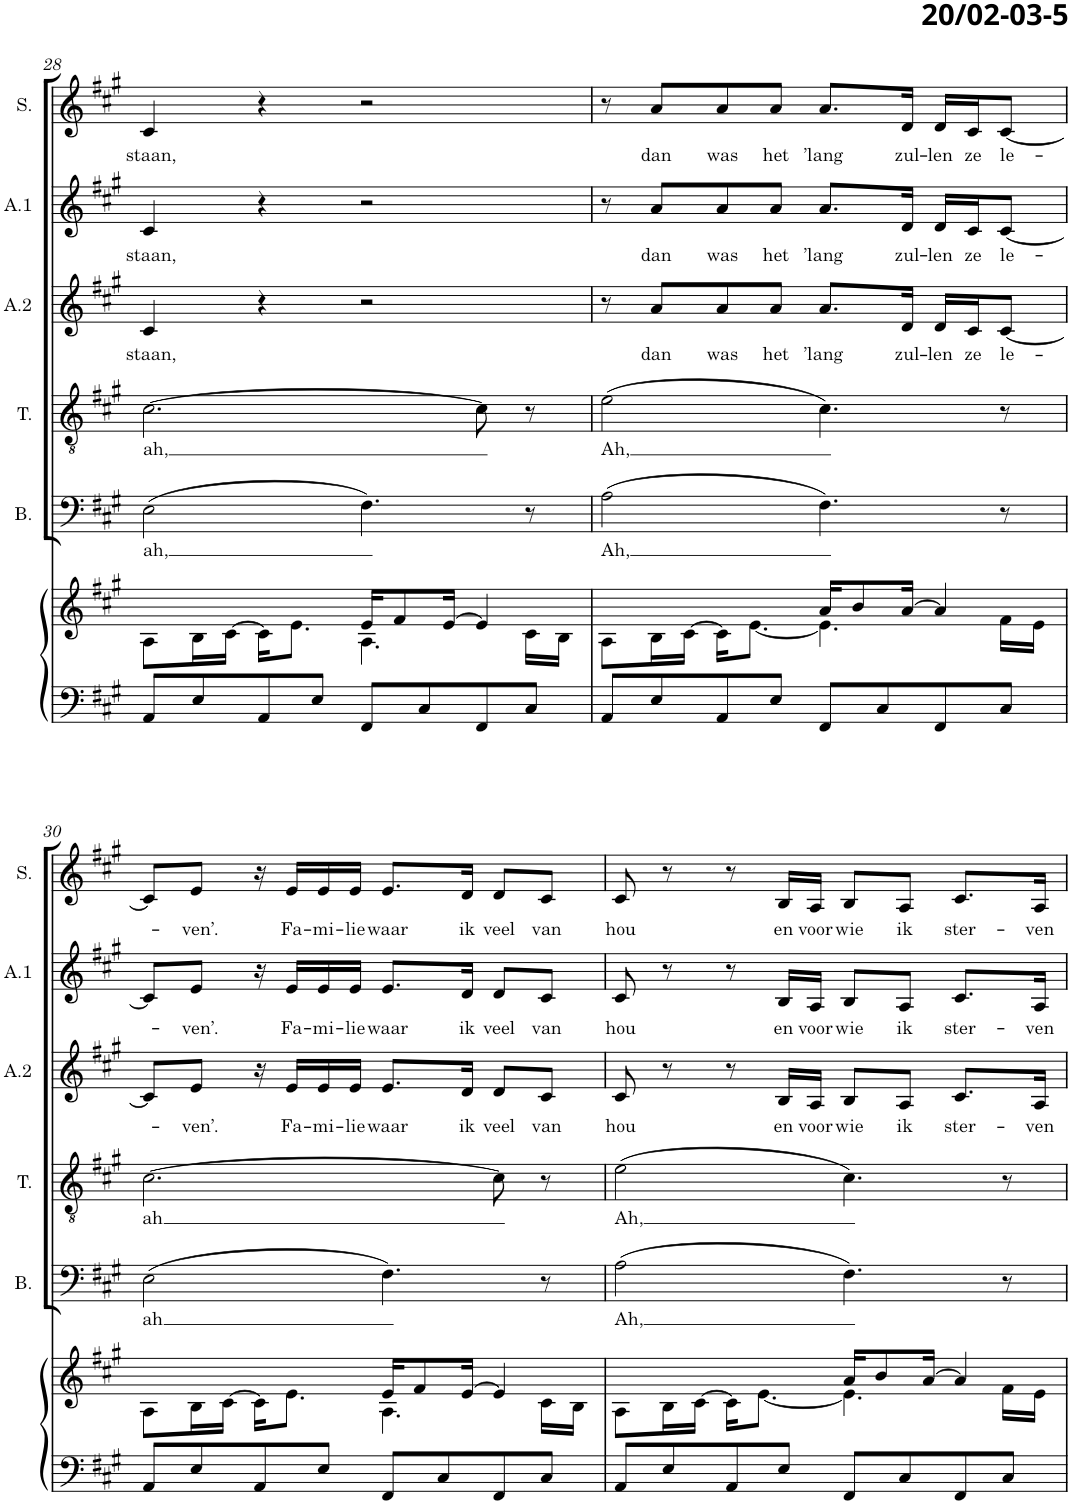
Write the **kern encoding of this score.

**kern	**kern	**kern	**text	**kern	**text	**kern	**text	**kern	**text	**kern	**text
*part6	*part6	*part5	*part5	*part4	*part4	*part3	*part3	*part2	*part2	*part1	*part1
*staff7	*staff6	*staff5	*staff5	*staff4	*staff4	*staff3	*staff3	*staff2	*staff2	*staff1	*staff1
*I"Piano	*	*I"Bass	*	*I"Tenor	*	*I"Alt 2	*	*I"Alt 1	*	*I"Sopraan	*
*I'Pno	*	*I'B.	*	*I'T.	*	*I'A.2	*	*I'A.1	*	*I'S.	*
!!LO:PB:g=z
*clefF4	*clefG2	*clefF4	*	*clefGv2	*	*clefG2	*	*clefG2	*	*clefG2	*
*	*	*Trd12c21	*	*	*	*	*	*	*	*Trd1c2	*
*k[f#c#g#]	*k[f#c#g#]	*k[f#c#g#]	*	*k[f#c#g#]	*	*k[f#c#g#]	*	*k[f#c#g#]	*	*k[f#c#g#]	*
*M4/4	*M4/4	*M4/4	*	*M4/4	*	*M4/4	*	*M4/4	*	*M4/4	*
=28	=28	=28	=28	=28	=28	=28	=28	=28	=28	=28	=28
*	*^	*	*	*	*	*	*	*	*	*	*
!	!	!	!	!LO:LY:b	!	!LO:LY:b	!	!LO:LY:b	!	!LO:LY:b	!	!LO:LY:b
8AA/L	8A\L	2ryy	(2E\	ah,	[2.c#\	ah,	4c#/	staan,	4c#/	staan,	4c#/	staan,
8E/	16B\L	.	.	.	.	.	.	.	.	.	.	.
.	[16c#\JJ	.	.	.	.	.	.	.	.	.	.	.
8AA/	16c#\KL]	.	.	.	.	.	4r	.	4r	.	4r	.
.	8.e\J	.	.	.	.	.	.	.	.	.	.	.
8E/J	.	.	.	.	.	.	.	.	.	.	.	.
8FF#/L	4.A\	16e/KL	4.F#\)	.	.	.	2r	.	2r	.	2r	.
.	.	8f#/	.	.	.	.	.	.	.	.	.	.
8C#/	.	.	.	.	.	.	.	.	.	.	.	.
.	.	[16e/Jk	.	.	.	.	.	.	.	.	.	.
8FF#/	.	4e/]	.	.	8c#\]	.	.	.	.	.	.	.
8C#/J	16c#\LL	.	8r	.	8r	.	.	.	.	.	.	.
.	16B\JJ	.	.	.	.	.	.	.	.	.	.	.
=29	=29	=29	=29	=29	=29	=29	=29	=29	=29	=29	=29	=29
!	!	!	!	!LO:LY:b	!	!LO:LY:b	!	!	!	!	!	!
8AA/L	8A\L	2ryy	(2A\	Ah,	(2e\	Ah,	8r	.	8r	.	8r	.
!	!	!	!	!	!	!	!	!LO:LY:b	!	!LO:LY:b	!	!LO:LY:b
8E/	16B\L	.	.	.	.	.	8a/L	dan	8a/L	dan	8a/L	dan
.	[16c#\JJ	.	.	.	.	.	.	.	.	.	.	.
!	!	!	!	!	!	!	!	!LO:LY:b	!	!LO:LY:b	!	!LO:LY:b
8AA/	16c#\KL]	.	.	.	.	.	8a/	was	8a/	was	8a/	was
.	[8.e\J	.	.	.	.	.	.	.	.	.	.	.
!	!	!	!	!	!	!	!	!LO:LY:b	!	!LO:LY:b	!	!LO:LY:b
8E/J	.	.	.	.	.	.	8a/J	het	8a/J	het	8a/J	het
!	!	!	!	!	!	!	!	!LO:LY:b	!	!LO:LY:b	!	!LO:LY:b
8FF#/L	4.e\]	16a/KL	4.F#\)	.	4.c#\)	.	8.a/L	’lang	8.a/L	’lang	8.a/L	’lang
.	.	8b/	.	.	.	.	.	.	.	.	.	.
8C#/	.	.	.	.	.	.	.	.	.	.	.	.
!	!	!	!	!	!	!	!	!LO:LY:b	!	!LO:LY:b	!	!LO:LY:b
.	.	[16a/Jk	.	.	.	.	16d/Jk	zul-	16d/Jk	zul-	16d/Jk	zul-
!	!	!	!	!	!	!	!	!LO:LY:b	!	!LO:LY:b	!	!LO:LY:b
8FF#/	.	4a/]	.	.	.	.	16d/LL	-len	16d/LL	-len	16d/LL	-len
!	!	!	!	!	!	!	!	!LO:LY:b	!	!LO:LY:b	!	!LO:LY:b
.	.	.	.	.	.	.	16c#/J	ze	16c#/J	ze	16c#/J	ze
!	!	!	!	!	!	!	!	!LO:LY:b	!	!LO:LY:b	!	!LO:LY:b
8C#/J	16f#\LL	.	8r	.	8r	.	[8c#/J	le-	[8c#/J	le-	[8c#/J	le-
.	16e\JJ	.	.	.	.	.	.	.	.	.	.	.
!!LO:LB:g=z
=30	=30	=30	=30	=30	=30	=30	=30	=30	=30	=30	=30	=30
!	!	!	!	!LO:LY:b	!	!LO:LY:b	!	!	!	!	!	!
8AA/L	8A\L	2ryy	(2E\	ah	[2.c#\	ah	8c#/L]	.	8c#/L]	.	8c#/L]	.
!	!	!	!	!	!	!	!	!LO:LY:b	!	!LO:LY:b	!	!LO:LY:b
8E/	16B\L	.	.	.	.	.	8e/J	-ven’.	8e/J	-ven’.	8e/J	-ven’.
.	[16c#\JJ	.	.	.	.	.	.	.	.	.	.	.
8AA/	16c#\KL]	.	.	.	.	.	16r	.	16r	.	16r	.
!	!	!	!	!	!	!	!	!LO:LY:b	!	!LO:LY:b	!	!LO:LY:b
.	8.e\J	.	.	.	.	.	16e/LL	Fa-	16e/LL	Fa-	16e/LL	Fa-
!	!	!	!	!	!	!	!	!LO:LY:b	!	!LO:LY:b	!	!LO:LY:b
8E/J	.	.	.	.	.	.	16e/	-mi-	16e/	-mi-	16e/	-mi-
!	!	!	!	!	!	!	!	!LO:LY:b	!	!LO:LY:b	!	!LO:LY:b
.	.	.	.	.	.	.	16e/JJ	-lie	16e/JJ	-lie	16e/JJ	-lie
!	!	!	!	!	!	!	!	!LO:LY:b	!	!LO:LY:b	!	!LO:LY:b
8FF#/L	4.A\	16e/KL	4.F#\)	.	.	.	8.e/L	waar	8.e/L	waar	8.e/L	waar
.	.	8f#/	.	.	.	.	.	.	.	.	.	.
8C#/	.	.	.	.	.	.	.	.	.	.	.	.
!	!	!	!	!	!	!	!	!LO:LY:b	!	!LO:LY:b	!	!LO:LY:b
.	.	[16e/Jk	.	.	.	.	16d/Jk	ik	16d/Jk	ik	16d/Jk	ik
!	!	!	!	!	!	!	!	!LO:LY:b	!	!LO:LY:b	!	!LO:LY:b
8FF#/	.	4e/]	.	.	8c#\]	.	8d/L	veel	8d/L	veel	8d/L	veel
!	!	!	!	!	!	!	!	!LO:LY:b	!	!LO:LY:b	!	!LO:LY:b
8C#/J	16c#\LL	.	8r	.	8r	.	8c#/J	van	8c#/J	van	8c#/J	van
.	16B\JJ	.	.	.	.	.	.	.	.	.	.	.
=31	=31	=31	=31	=31	=31	=31	=31	=31	=31	=31	=31	=31
!	!	!	!	!LO:LY:b	!	!LO:LY:b	!	!LO:LY:b	!	!LO:LY:b	!	!LO:LY:b
8AA/L	8A\L	2ryy	(2A\	Ah,	(2e\	Ah,	8c#/	hou	8c#/	hou	8c#/	hou
8E/	16B\L	.	.	.	.	.	8r	.	8r	.	8r	.
.	[16c#\JJ	.	.	.	.	.	.	.	.	.	.	.
8AA/	16c#\KL]	.	.	.	.	.	8r	.	8r	.	8r	.
.	[8.e\J	.	.	.	.	.	.	.	.	.	.	.
!	!	!	!	!	!	!	!	!LO:LY:b	!	!LO:LY:b	!	!LO:LY:b
8E/J	.	.	.	.	.	.	16B/LL	en	16B/LL	en	16B/LL	en
!	!	!	!	!	!	!	!	!LO:LY:b	!	!LO:LY:b	!	!LO:LY:b
.	.	.	.	.	.	.	16A/JJ	voor	16A/JJ	voor	16A/JJ	voor
!	!	!	!	!	!	!	!	!LO:LY:b	!	!LO:LY:b	!	!LO:LY:b
8FF#/L	4.e\]	16a/KL	4.F#\)	.	4.c#\)	.	8B/L	wie	8B/L	wie	8B/L	wie
.	.	8b/	.	.	.	.	.	.	.	.	.	.
!	!	!	!	!	!	!	!	!LO:LY:b	!	!LO:LY:b	!	!LO:LY:b
8C#/	.	.	.	.	.	.	8A/J	ik	8A/J	ik	8A/J	ik
.	.	[16a/Jk	.	.	.	.	.	.	.	.	.	.
!	!	!	!	!	!	!	!	!LO:LY:b	!	!LO:LY:b	!	!LO:LY:b
8FF#/	.	4a/]	.	.	.	.	8.c#/L	ster-	8.c#/L	ster-	8.c#/L	ster-
8C#/J	16f#\LL	.	8r	.	8r	.	.	.	.	.	.	.
!	!	!	!	!	!	!	!	!LO:LY:b	!	!LO:LY:b	!	!LO:LY:b
.	16e\JJ	.	.	.	.	.	16A/Jk	-ven	16A/Jk	-ven	16A/Jk	-ven
*	*v	*v	*	*	*	*	*	*	*	*	*	*
=	=	=	=	=	=	=	=	=	=	=	=
*-	*-	*-	*-	*-	*-	*-	*-	*-	*-	*-	*-
